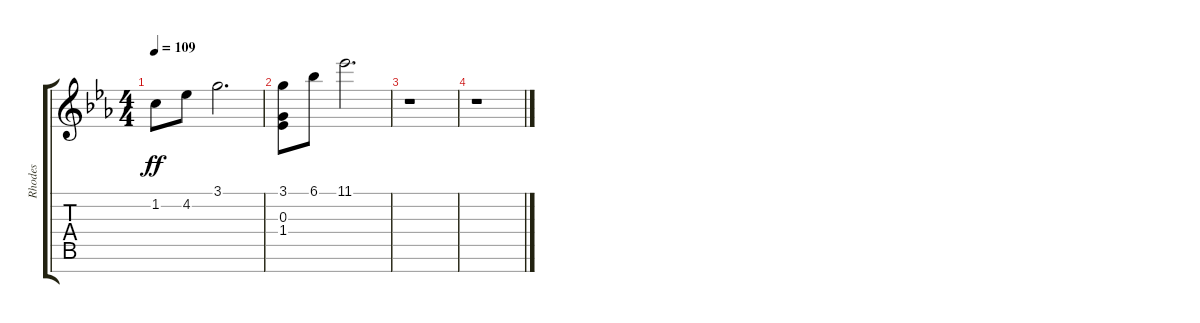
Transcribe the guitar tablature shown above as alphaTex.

\track ("Rhodes" "Rhodes") {instrument acousticguitarnylon}
\staff {score tabs}
\tuning (E4 B3 G3 D3 A2 E2 B1) {hide}
\ts (4 4)
\tempo 109
\clef g2
\ks eb
1.2.8{dy ff} 4.2.8 3.1.2{d} |
(3.1 0.3 1.4).8 6.1.8 11.1.2{d} |
r.1 |
r.1
